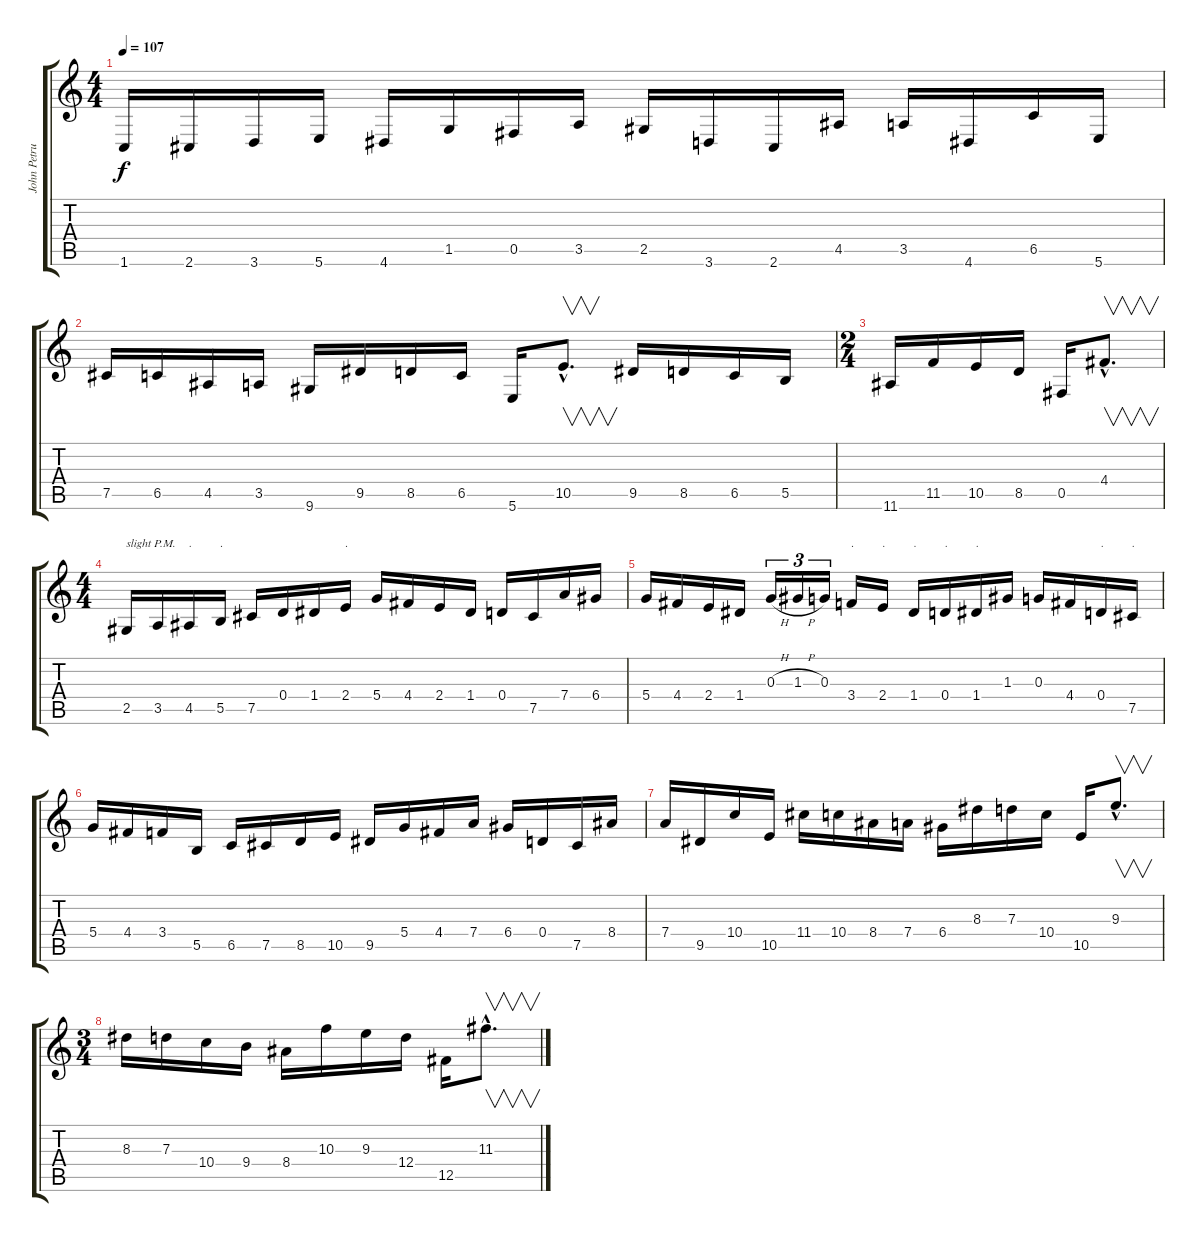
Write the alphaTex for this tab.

\track ("John Petrucci" "John Petru") {instrument distortionguitar}
\staff {score tabs}
\tuning (E4 B3 G3 D3 Gb2 B1) {hide}
\ts (4 4)
\tempo 107
\clef g2
\ks c
1.6.16{dy f} 2.6.16 3.6.16 5.6.16 4.6.16 1.5.16 0.5.16 3.5.16 2.5.16 3.6.16 2.6.16 4.5.16 3.5.16 4.6.16 6.5.16 5.6.16 |
7.5.16 6.5.16 4.5.16 3.5.16 9.6.16 9.5.16 8.5.16 6.5.16 5.6.16 10.5{hac}.8{v d} 9.5.16 8.5.16 6.5.16 5.5.16 |
\ts (2 4)
11.6.16 11.5.16 10.5.16 8.5.16 0.5.16 4.4{hac}.8{v d} |
\ts (4 4)
2.5.16{txt "slight P.M."} 3.5.16 4.5.16{txt "."} 5.5.16{txt "."} 7.5.16 0.4.16 1.4.16 2.4.16{txt "."} 5.4.16 4.4.16 2.4.16 1.4.16 0.4.16 7.5.16 7.4.16 6.4.16 |
5.4.16 4.4.16 2.4.16 1.4.16 0.3{h}.16{tu (3 2)} 1.3{h}.16{tu (3 2)} 0.3.16{tu (3 2)} 3.4.16{txt "."} 2.4.16{txt "."} 1.4.16{txt "."} 0.4.16{txt "."} 1.4.16{txt "."} 1.3.16 0.3.16 4.4.16 0.4.16{txt "."} 7.5.16{txt "."} |
5.4.16 4.4.16 3.4.16 5.5.16 6.5.16 7.5.16 8.5.16 10.5.16 9.5.16 5.4.16 4.4.16 7.4.16 6.4.16 0.4.16 7.5.16 8.4.16 |
7.4.16 9.5.16 10.4.16 10.5.16 11.4.16 10.4.16 8.4.16 7.4.16 6.4.16 8.3.16 7.3.16 10.4.16 10.5.16 9.3{hac}.8{v d} |
\ts (3 4)
8.3.16 7.3.16 10.4.16 9.4.16 8.4.16 10.3.16 9.3.16 12.4.16 12.5.16 11.3{hac}.8{v d}
